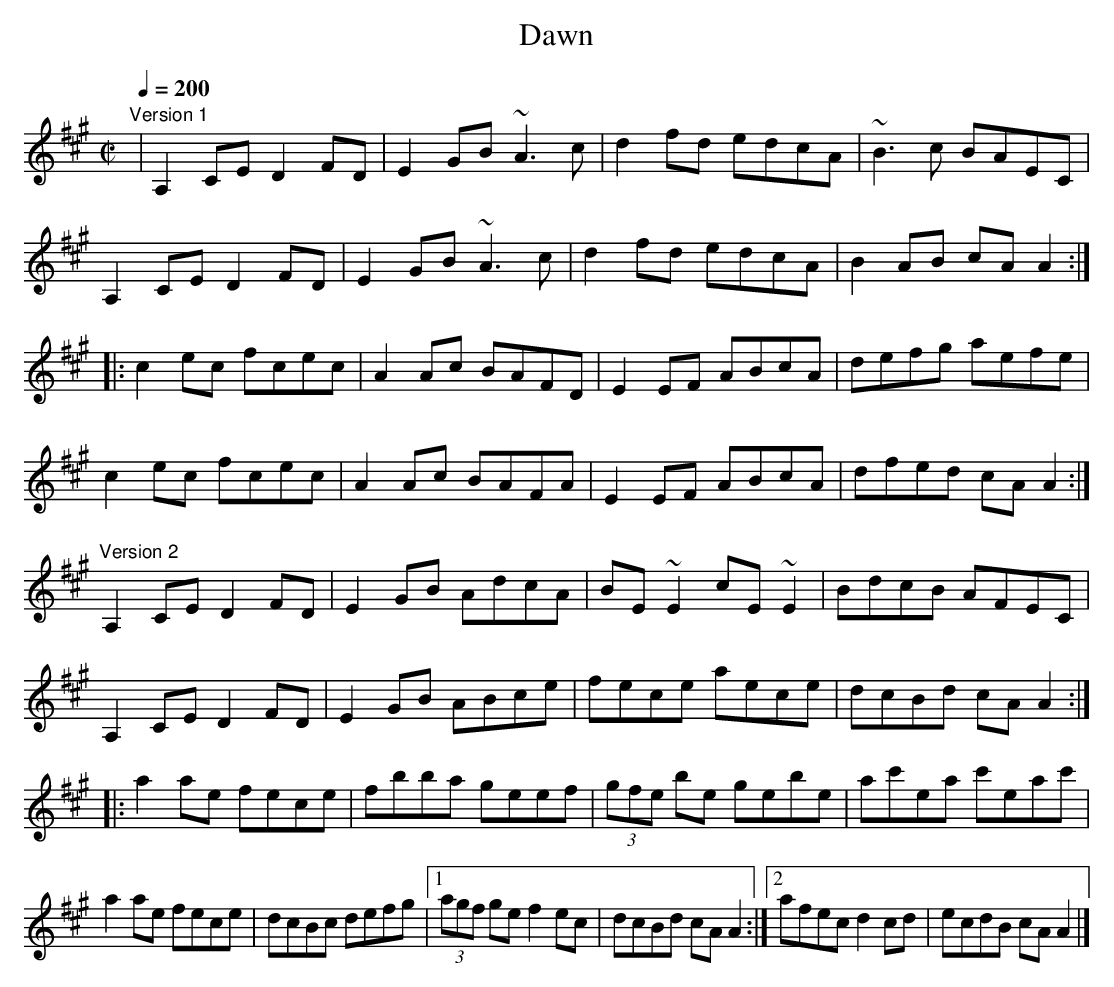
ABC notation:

X:1
T:Dawn
M:C|
L:1/8
Q:1/4=200
K:A
"Version 1"
|A,2CE D2FD|E2GB ~A3c|d2fd edcA|~B3c BAEC|
A,2CE D2FD|E2GB ~A3c|d2fd edcA|B2AB cAA2:|
|:c2ec fcec|A2Ac BAFD|E2EF ABcA|defg aefe|
c2ec fcec|A2Ac BAFA|E2EF ABcA|dfed cAA2:|
"Version 2"
A,2CE D2FD|E2GB AdcA|BE~E2 cE~E2|BdcB AFEC|
A,2CE D2FD|E2GB ABce|fece aece|dcBd cAA2:|
|:a2ae fece|fbba geef|(3gfe be gebe|ac'ea c'eac'|
a2ae fece|dcBc defg|1  (3agf ge f2ec|dcBd cAA2:|2 afec d2cd|ecdB cAA2|]
